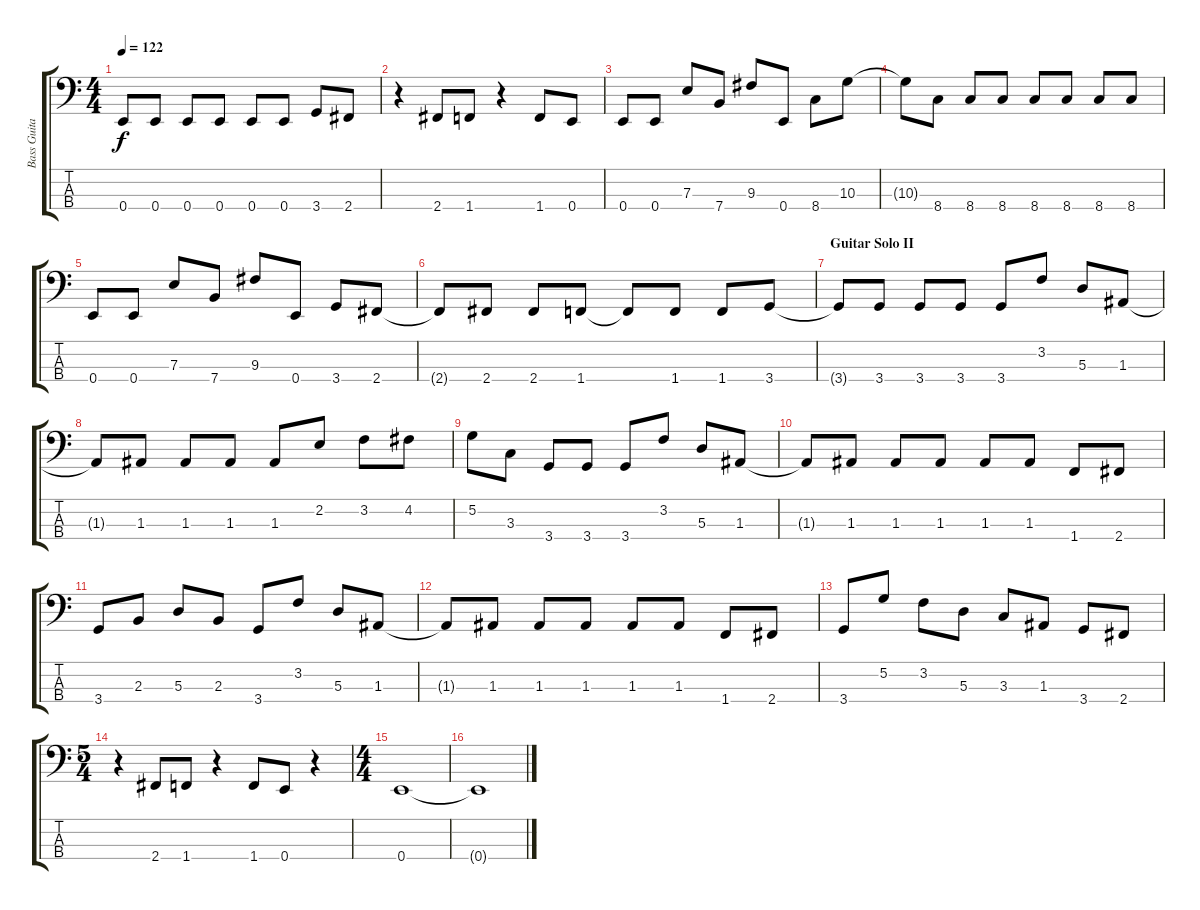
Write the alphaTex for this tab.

\track ("Bass Guitar (David Ellefson)" "Bass Guita") {instrument electricbasspick}
\staff {score tabs}
\tuning (G2 D2 A1 E1) {hide}
\ts (4 4)
\tempo 122
\clef f4
\ks c
0.4.8{dy f} 0.4.8 0.4.8 0.4.8 0.4.8 0.4.8 3.4.8 2.4.8 |
r.4 2.4.8 1.4.8 r.4 1.4.8 0.4.8 |
0.4.8 0.4.8 7.3.8 7.4.8 9.3.8 0.4.8 8.4.8 10.3.8 |
10.3{t}.8 8.4.8 8.4.8 8.4.8 8.4.8 8.4.8 8.4.8 8.4.8 |
0.4.8 0.4.8 7.3.8 7.4.8 9.3.8 0.4.8 3.4.8 2.4.8 |
2.4{t}.8 2.4.8 2.4.8 1.4.8 1.4{t}.8 1.4.8 1.4.8 3.4.8 |
\section ("" "Guitar Solo II")
3.4{t}.8 3.4.8 3.4.8 3.4.8 3.4.8 3.2.8 5.3.8 1.3.8 |
1.3{t}.8 1.3.8 1.3.8 1.3.8 1.3.8 2.2.8 3.2.8 4.2.8 |
5.2.8 3.3.8 3.4.8 3.4.8 3.4.8 3.2.8 5.3.8 1.3.8 |
1.3{t}.8 1.3.8 1.3.8 1.3.8 1.3.8 1.3.8 1.4.8 2.4.8 |
3.4.8 2.3.8 5.3.8 2.3.8 3.4.8 3.2.8 5.3.8 1.3.8 |
1.3{t}.8 1.3.8 1.3.8 1.3.8 1.3.8 1.3.8 1.4.8 2.4.8 |
3.4.8 5.2.8 3.2.8 5.3.8 3.3.8 1.3.8 3.4.8 2.4.8 |
\ts (5 4)
r.4 2.4.8 1.4.8 r.4 1.4.8 0.4.8 r.4 |
\ts (4 4)
0.4.1 |
0.4{t}.1
